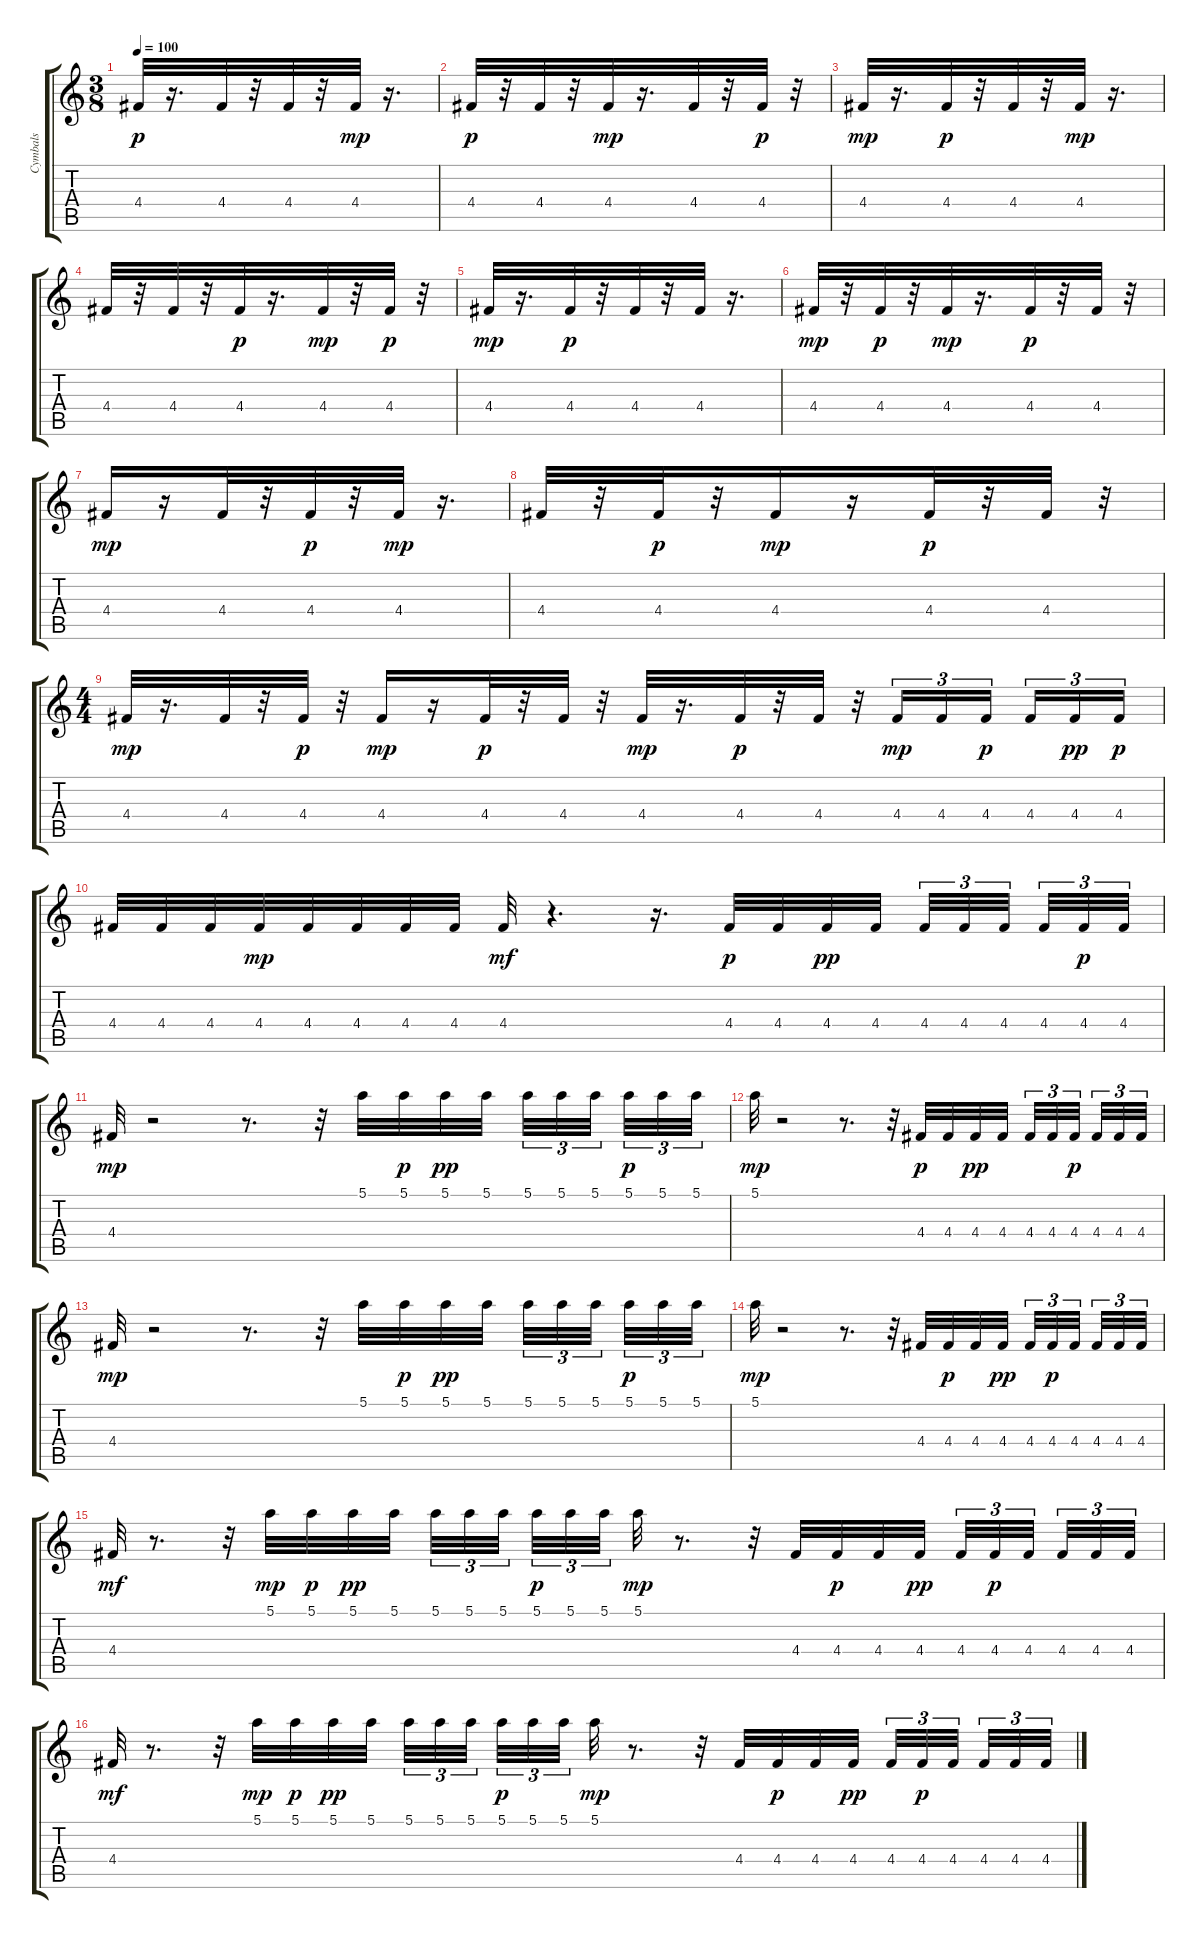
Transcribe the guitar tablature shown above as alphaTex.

\track ("Cymbals" "Cymbals") {instrument acousticguitarnylon}
\staff {score tabs}
\tuning (E4 B3 G3 D3 A2 E2) {hide}
\ts (3 8)
\tempo 100
\clef g2
\ks c
4.4.32{dy p} r.16{d} 4.4.32 r.32 4.4.32 r.32 4.4.32{dy mp} r.16{d} |
4.4.32{dy p} r.32 4.4.32 r.32 4.4.32{dy mp} r.16{d} 4.4.32 r.32 4.4.32{dy p} r.32 |
4.4.32{dy mp} r.16{d} 4.4.32{dy p} r.32 4.4.32 r.32 4.4.32{dy mp} r.16{d} |
4.4.32 r.32 4.4.32 r.32 4.4.32{dy p} r.16{d} 4.4.32{dy mp} r.32 4.4.32{dy p} r.32 |
4.4.32{dy mp} r.16{d} 4.4.32{dy p} r.32 4.4.32 r.32 4.4.32 r.16{d} |
4.4.32{dy mp} r.32 4.4.32{dy p} r.32 4.4.32{dy mp} r.16{d} 4.4.32{dy p} r.32 4.4.32 r.32 |
4.4.16{dy mp} r.16 4.4.32 r.32 4.4.32{dy p} r.32 4.4.32{dy mp} r.16{d} |
4.4.32 r.32 4.4.32{dy p} r.32 4.4.16{dy mp} r.16 4.4.32{dy p} r.32 4.4.32 r.32 |
\ts (4 4)
4.4.32{dy mp} r.16{d} 4.4.32 r.32 4.4.32{dy p} r.32 4.4.16{dy mp} r.16 4.4.32{dy p} r.32 4.4.32 r.32 4.4.32{dy mp} r.16{d} 4.4.32{dy p} r.32 4.4.32 r.32 4.4.16{tu (3 2) dy mp} 4.4.16{tu (3 2)} 4.4.16{tu (3 2) dy p} 4.4.16{tu (3 2)} 4.4.16{tu (3 2) dy pp} 4.4.16{tu (3 2) dy p} |
4.4.32 4.4.32 4.4.32 4.4.32{dy mp} 4.4.32 4.4.32 4.4.32 4.4.32 4.4.32{dy mf} r.4{d} r.16{d} 4.4.32{dy p} 4.4.32 4.4.32{dy pp} 4.4.32 4.4.32{tu (3 2)} 4.4.32{tu (3 2)} 4.4.32{tu (3 2)} 4.4.32{tu (3 2)} 4.4.32{tu (3 2) dy p} 4.4.32{tu (3 2)} |
4.4.32{dy mp} r.2 r.8{d} r.32 5.1.32 5.1.32{dy p} 5.1.32{dy pp} 5.1.32 5.1.32{tu (3 2)} 5.1.32{tu (3 2)} 5.1.32{tu (3 2)} 5.1.32{tu (3 2) dy p} 5.1.32{tu (3 2)} 5.1.32{tu (3 2)} |
5.1.32{dy mp} r.2 r.8{d} r.32 4.4.32{dy p} 4.4.32 4.4.32{dy pp} 4.4.32 4.4.32{tu (3 2)} 4.4.32{tu (3 2)} 4.4.32{tu (3 2) dy p} 4.4.32{tu (3 2)} 4.4.32{tu (3 2)} 4.4.32{tu (3 2)} |
4.4.32{dy mp} r.2 r.8{d} r.32 5.1.32 5.1.32{dy p} 5.1.32{dy pp} 5.1.32 5.1.32{tu (3 2)} 5.1.32{tu (3 2)} 5.1.32{tu (3 2)} 5.1.32{tu (3 2) dy p} 5.1.32{tu (3 2)} 5.1.32{tu (3 2)} |
5.1.32{dy mp} r.2 r.8{d} r.32 4.4.32 4.4.32{dy p} 4.4.32 4.4.32{dy pp} 4.4.32{tu (3 2)} 4.4.32{tu (3 2) dy p} 4.4.32{tu (3 2)} 4.4.32{tu (3 2)} 4.4.32{tu (3 2)} 4.4.32{tu (3 2)} |
4.4.32{dy mf} r.8{d} r.32 5.1.32{dy mp} 5.1.32{dy p} 5.1.32{dy pp} 5.1.32 5.1.32{tu (3 2)} 5.1.32{tu (3 2)} 5.1.32{tu (3 2)} 5.1.32{tu (3 2) dy p} 5.1.32{tu (3 2)} 5.1.32{tu (3 2)} 5.1.32{dy mp} r.8{d} r.32 4.4.32 4.4.32{dy p} 4.4.32 4.4.32{dy pp} 4.4.32{tu (3 2)} 4.4.32{tu (3 2) dy p} 4.4.32{tu (3 2)} 4.4.32{tu (3 2)} 4.4.32{tu (3 2)} 4.4.32{tu (3 2)} |
4.4.32{dy mf} r.8{d} r.32 5.1.32{dy mp} 5.1.32{dy p} 5.1.32{dy pp} 5.1.32 5.1.32{tu (3 2)} 5.1.32{tu (3 2)} 5.1.32{tu (3 2)} 5.1.32{tu (3 2) dy p} 5.1.32{tu (3 2)} 5.1.32{tu (3 2)} 5.1.32{dy mp} r.8{d} r.32 4.4.32 4.4.32{dy p} 4.4.32 4.4.32{dy pp} 4.4.32{tu (3 2)} 4.4.32{tu (3 2) dy p} 4.4.32{tu (3 2)} 4.4.32{tu (3 2)} 4.4.32{tu (3 2)} 4.4.32{tu (3 2)}
